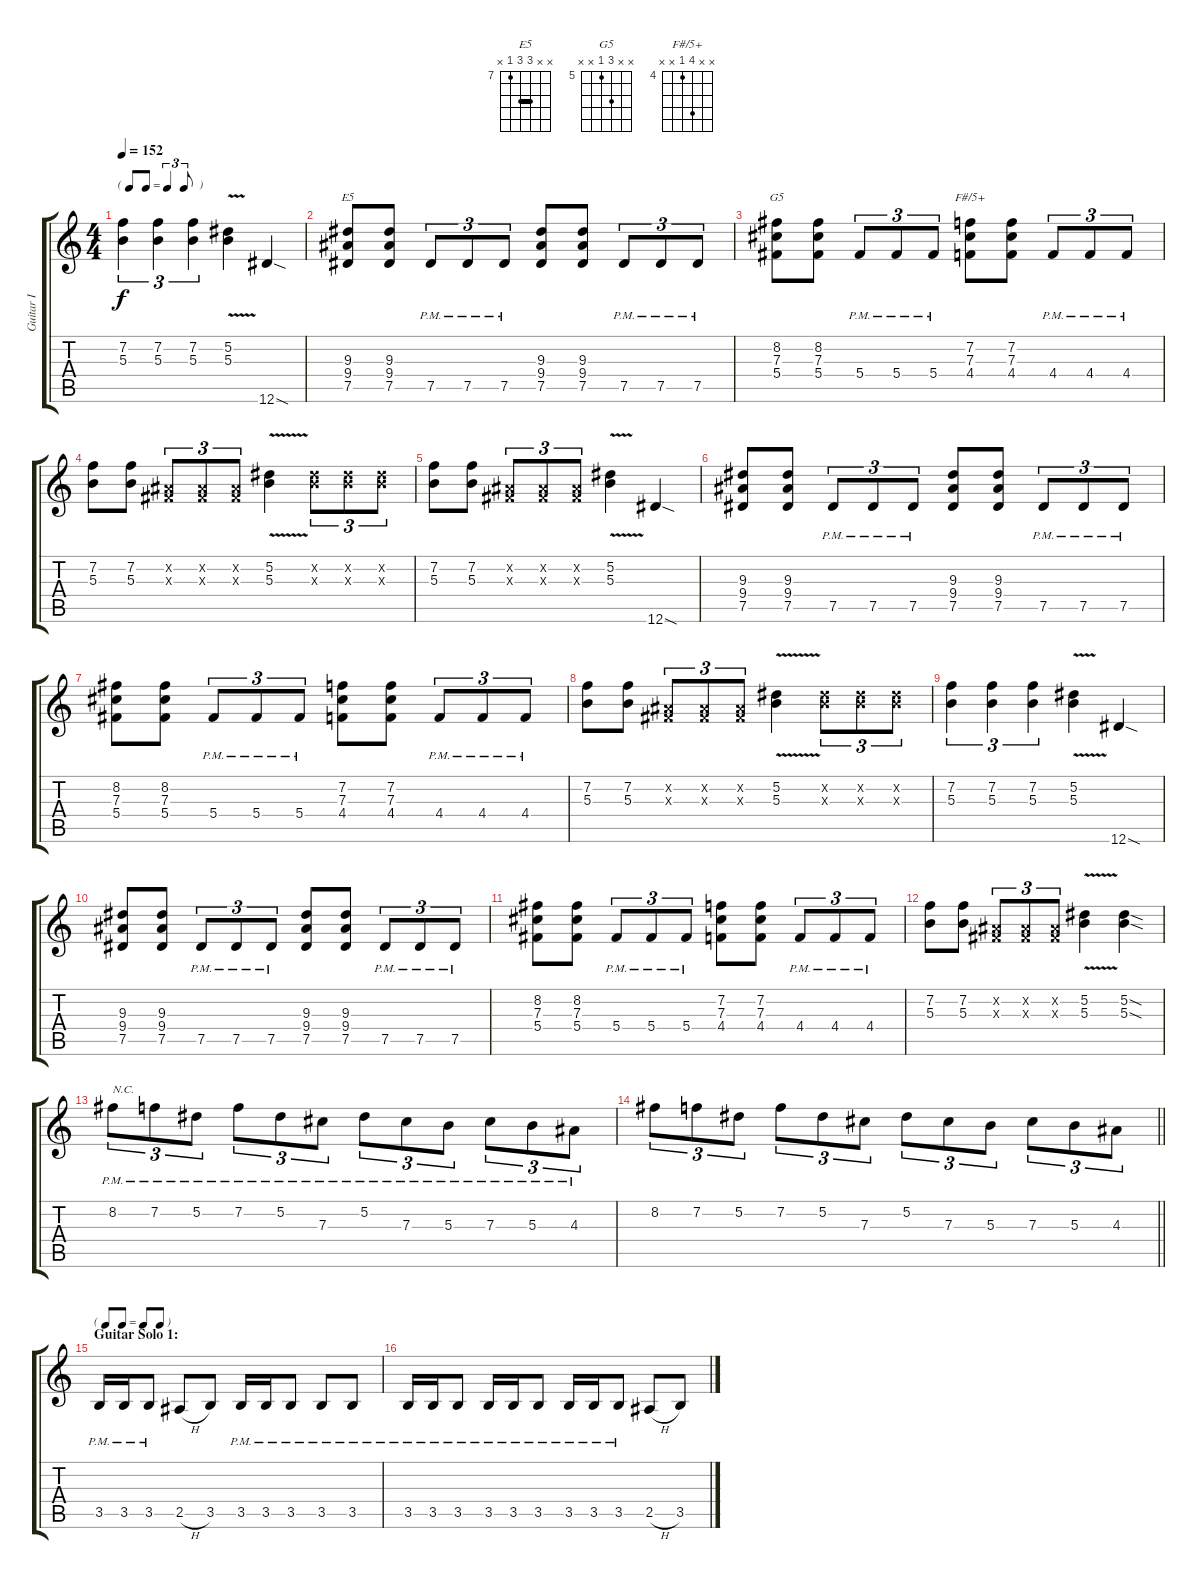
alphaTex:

\track ("Guitar I" "Guitar I") {instrument distortionguitar}
\staff {score tabs}
\tuning (Eb4 Bb3 Gb3 Db3 Ab2 Eb2) {hide}
\chord ("E5" x x 9 9 7 x) {firstfret 7 barre 9}
\chord ("G5" x x 7 5 x x) {firstfret 5}
\chord ("F#/5+" x x 7 4 x x) {firstfret 4}
\ts (4 4)
\tf triplet8th
\tempo 152
\clef g2
\ks c
(7.2 5.3).4{tu (3 2) dy f} (7.2 5.3).4{tu (3 2)} (7.2 5.3).4{tu (3 2)} (5.2{v} 5.3).4 12.6{sod}.4 |
(9.3 9.4 7.5).8{ch "E5"} (9.3 9.4 7.5).8 7.5{pm}.8{tu (3 2)} 7.5{pm}.8{tu (3 2)} 7.5{pm}.8{tu (3 2)} (9.3 9.4 7.5).8 (9.3 9.4 7.5).8 7.5{pm}.8{tu (3 2)} 7.5{pm}.8{tu (3 2)} 7.5{pm}.8{tu (3 2)} |
(8.2 7.3 5.4).8{ch "G5"} (8.2 7.3 5.4).8 5.4{pm}.8{tu (3 2)} 5.4{pm}.8{tu (3 2)} 5.4{pm}.8{tu (3 2)} (7.2 7.3 4.4).8{ch "F#/5+"} (7.2 7.3 4.4).8 4.4{pm}.8{tu (3 2)} 4.4{pm}.8{tu (3 2)} 4.4{pm}.8{tu (3 2)} |
(7.2 5.3).8 (7.2 5.3).8 (0.2{x} 0.3{x}).8{tu (3 2)} (0.2{x} 0.3{x}).8{tu (3 2)} (0.2{x} 0.3{x}).8{tu (3 2)} (5.2{v} 5.3).4 (5.2{x} 5.3{x}).8{tu (3 2)} (5.2{x} 5.3{x}).8{tu (3 2)} (5.2{x} 5.3{x}).8{tu (3 2)} |
(7.2 5.3).8 (7.2 5.3).8 (0.2{x} 0.3{x}).8{tu (3 2)} (0.2{x} 0.3{x}).8{tu (3 2)} (0.2{x} 0.3{x}).8{tu (3 2)} (5.2{v} 5.3).4 12.6{sod}.4 |
(9.3 9.4 7.5).8 (9.3 9.4 7.5).8 7.5{pm}.8{tu (3 2)} 7.5{pm}.8{tu (3 2)} 7.5{pm}.8{tu (3 2)} (9.3 9.4 7.5).8 (9.3 9.4 7.5).8 7.5{pm}.8{tu (3 2)} 7.5{pm}.8{tu (3 2)} 7.5{pm}.8{tu (3 2)} |
(8.2 7.3 5.4).8 (8.2 7.3 5.4).8 5.4{pm}.8{tu (3 2)} 5.4{pm}.8{tu (3 2)} 5.4{pm}.8{tu (3 2)} (7.2 7.3 4.4).8 (7.2 7.3 4.4).8 4.4{pm}.8{tu (3 2)} 4.4{pm}.8{tu (3 2)} 4.4{pm}.8{tu (3 2)} |
(7.2 5.3).8 (7.2 5.3).8 (0.2{x} 0.3{x}).8{tu (3 2)} (0.2{x} 0.3{x}).8{tu (3 2)} (0.2{x} 0.3{x}).8{tu (3 2)} (5.2{v} 5.3).4 (5.2{x} 5.3{x}).8{tu (3 2)} (5.2{x} 5.3{x}).8{tu (3 2)} (5.2{x} 5.3{x}).8{tu (3 2)} |
(7.2 5.3).4{tu (3 2)} (7.2 5.3).4{tu (3 2)} (7.2 5.3).4{tu (3 2)} (5.2{v} 5.3).4 12.6{sod}.4 |
(9.3 9.4 7.5).8 (9.3 9.4 7.5).8 7.5{pm}.8{tu (3 2)} 7.5{pm}.8{tu (3 2)} 7.5{pm}.8{tu (3 2)} (9.3 9.4 7.5).8 (9.3 9.4 7.5).8 7.5{pm}.8{tu (3 2)} 7.5{pm}.8{tu (3 2)} 7.5{pm}.8{tu (3 2)} |
(8.2 7.3 5.4).8 (8.2 7.3 5.4).8 5.4{pm}.8{tu (3 2)} 5.4{pm}.8{tu (3 2)} 5.4{pm}.8{tu (3 2)} (7.2 7.3 4.4).8 (7.2 7.3 4.4).8 4.4{pm}.8{tu (3 2)} 4.4{pm}.8{tu (3 2)} 4.4{pm}.8{tu (3 2)} |
(7.2 5.3).8 (7.2 5.3).8 (0.2{x} 0.3{x}).8{tu (3 2)} (0.2{x} 0.3{x}).8{tu (3 2)} (0.2{x} 0.3{x}).8{tu (3 2)} (5.2{v} 5.3).4 (5.2{sod} 5.3{sod}).4 |
8.2{pm}.8{tu (3 2) txt "N.C."} 7.2{pm}.8{tu (3 2)} 5.2{pm}.8{tu (3 2)} 7.2{pm}.8{tu (3 2)} 5.2{pm}.8{tu (3 2)} 7.3{pm}.8{tu (3 2)} 5.2{pm}.8{tu (3 2)} 7.3{pm}.8{tu (3 2)} 5.3{pm}.8{tu (3 2)} 7.3{pm}.8{tu (3 2)} 5.3{pm}.8{tu (3 2)} 4.3{pm}.8{tu (3 2)} |
\barLineRight lightlight
8.2.8{tu (3 2)} 7.2.8{tu (3 2)} 5.2.8{tu (3 2)} 7.2.8{tu (3 2)} 5.2.8{tu (3 2)} 7.3.8{tu (3 2)} 5.2.8{tu (3 2)} 7.3.8{tu (3 2)} 5.3.8{tu (3 2)} 7.3.8{tu (3 2)} 5.3.8{tu (3 2)} 4.3.8{tu (3 2)} |
\tf none
\section ("" "Guitar Solo 1:")
3.5{pm}.16 3.5{pm}.16 3.5{pm}.8 2.5{h}.8 3.5.8 3.5{pm}.16 3.5{pm}.16 3.5{pm}.8 3.5{pm}.8 3.5{pm}.8 |
3.5{pm}.16 3.5{pm}.16 3.5{pm}.8 3.5{pm}.16 3.5{pm}.16 3.5{pm}.8 3.5{pm}.16 3.5{pm}.16 3.5{pm}.8 2.5{h}.8 3.5.8
